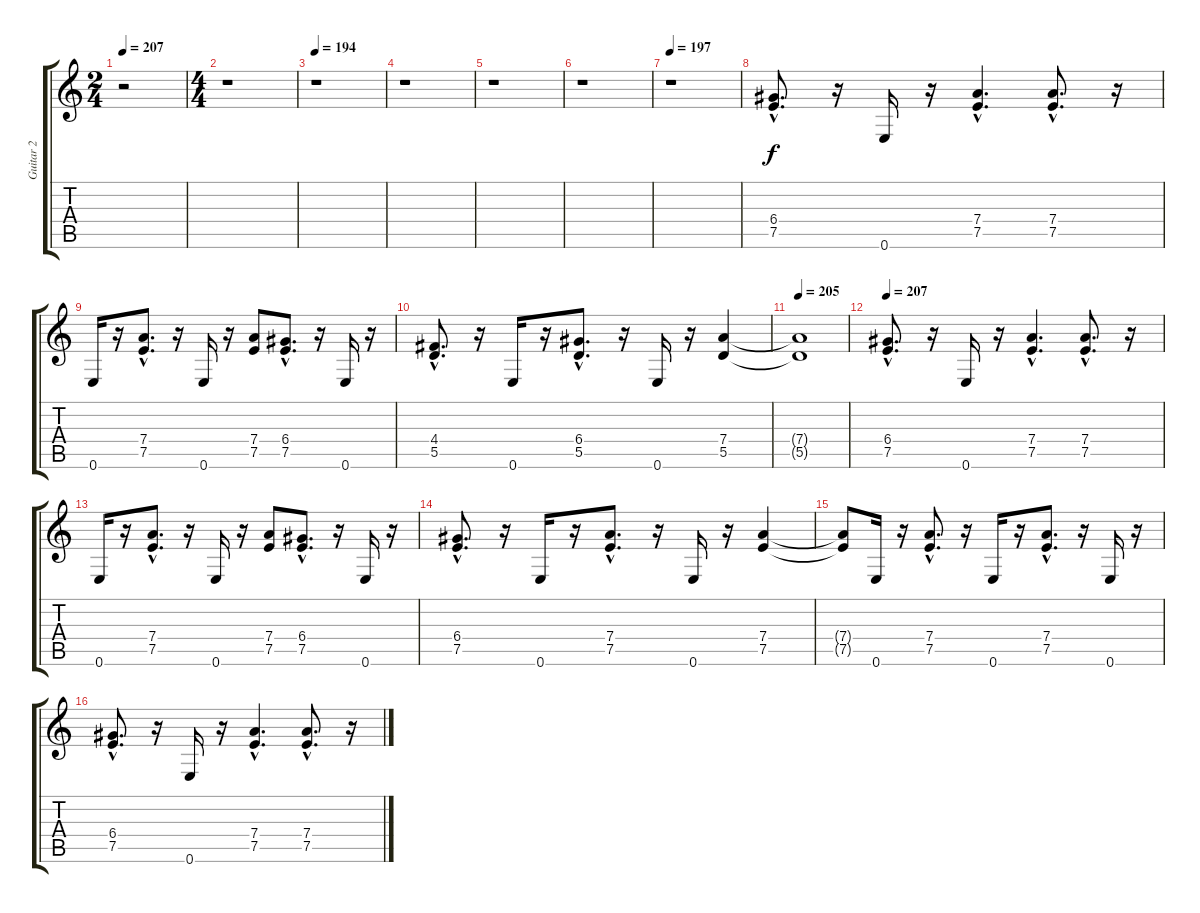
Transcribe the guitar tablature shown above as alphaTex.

\track ("Guitar 2" "Guitar 2") {instrument distortionguitar}
\staff {score tabs}
\tuning (E4 B3 G3 D3 A2 E2) {hide}
\ts (2 4)
\tempo 207
\tempo 192
\tempo 207
\clef g2
\ks c
r.2{dy f instrument distortionguitar} |
\ts (4 4)
r.1 |
\tempo 194
r.1 |
r.1 |
r.1 |
r.1 |
\tempo 197
r.1 |
(6.4{hac} 7.5{hac}).8{d} r.16 0.6.16 r.16 (7.4{hac} 7.5{hac}).4{d} (7.4{hac} 7.5{hac}).8{d} r.16 |
0.6.16 r.16 (7.4{hac} 7.5{hac}).8{d} r.16 0.6.16 r.16 (7.4 7.5).8 (6.4{hac} 7.5{hac}).8{d} r.16 0.6.16 r.16 |
(4.4{hac} 5.5{hac}).8{d} r.16 0.6.16 r.16 (6.4{hac} 5.5{hac}).8{d} r.16 0.6.16 r.16 (7.4 5.5).4 |
\tempo 205
(7.4{t} 5.5{t}).1 |
\tempo 207
(6.4{hac} 7.5{hac}).8{d} r.16 0.6.16 r.16 (7.4{hac} 7.5{hac}).4{d} (7.4{hac} 7.5{hac}).8{d} r.16 |
0.6.16 r.16 (7.4{hac} 7.5{hac}).8{d} r.16 0.6.16 r.16 (7.4 7.5).8 (6.4{hac} 7.5{hac}).8{d} r.16 0.6.16 r.16 |
(6.4{hac} 7.5{hac}).8{d} r.16 0.6.16 r.16 (7.4{hac} 7.5{hac}).8{d} r.16 0.6.16 r.16 (7.4 7.5).4 |
(7.4{t} 7.5{t}).8 0.6.16 r.16 (7.4{hac} 7.5{hac}).8{d} r.16 0.6.16 r.16 (7.4{hac} 7.5{hac}).8{d} r.16 0.6.16 r.16 |
(6.4{hac} 7.5{hac}).8{d} r.16 0.6.16 r.16 (7.4{hac} 7.5{hac}).4{d} (7.4{hac} 7.5{hac}).8{d} r.16
